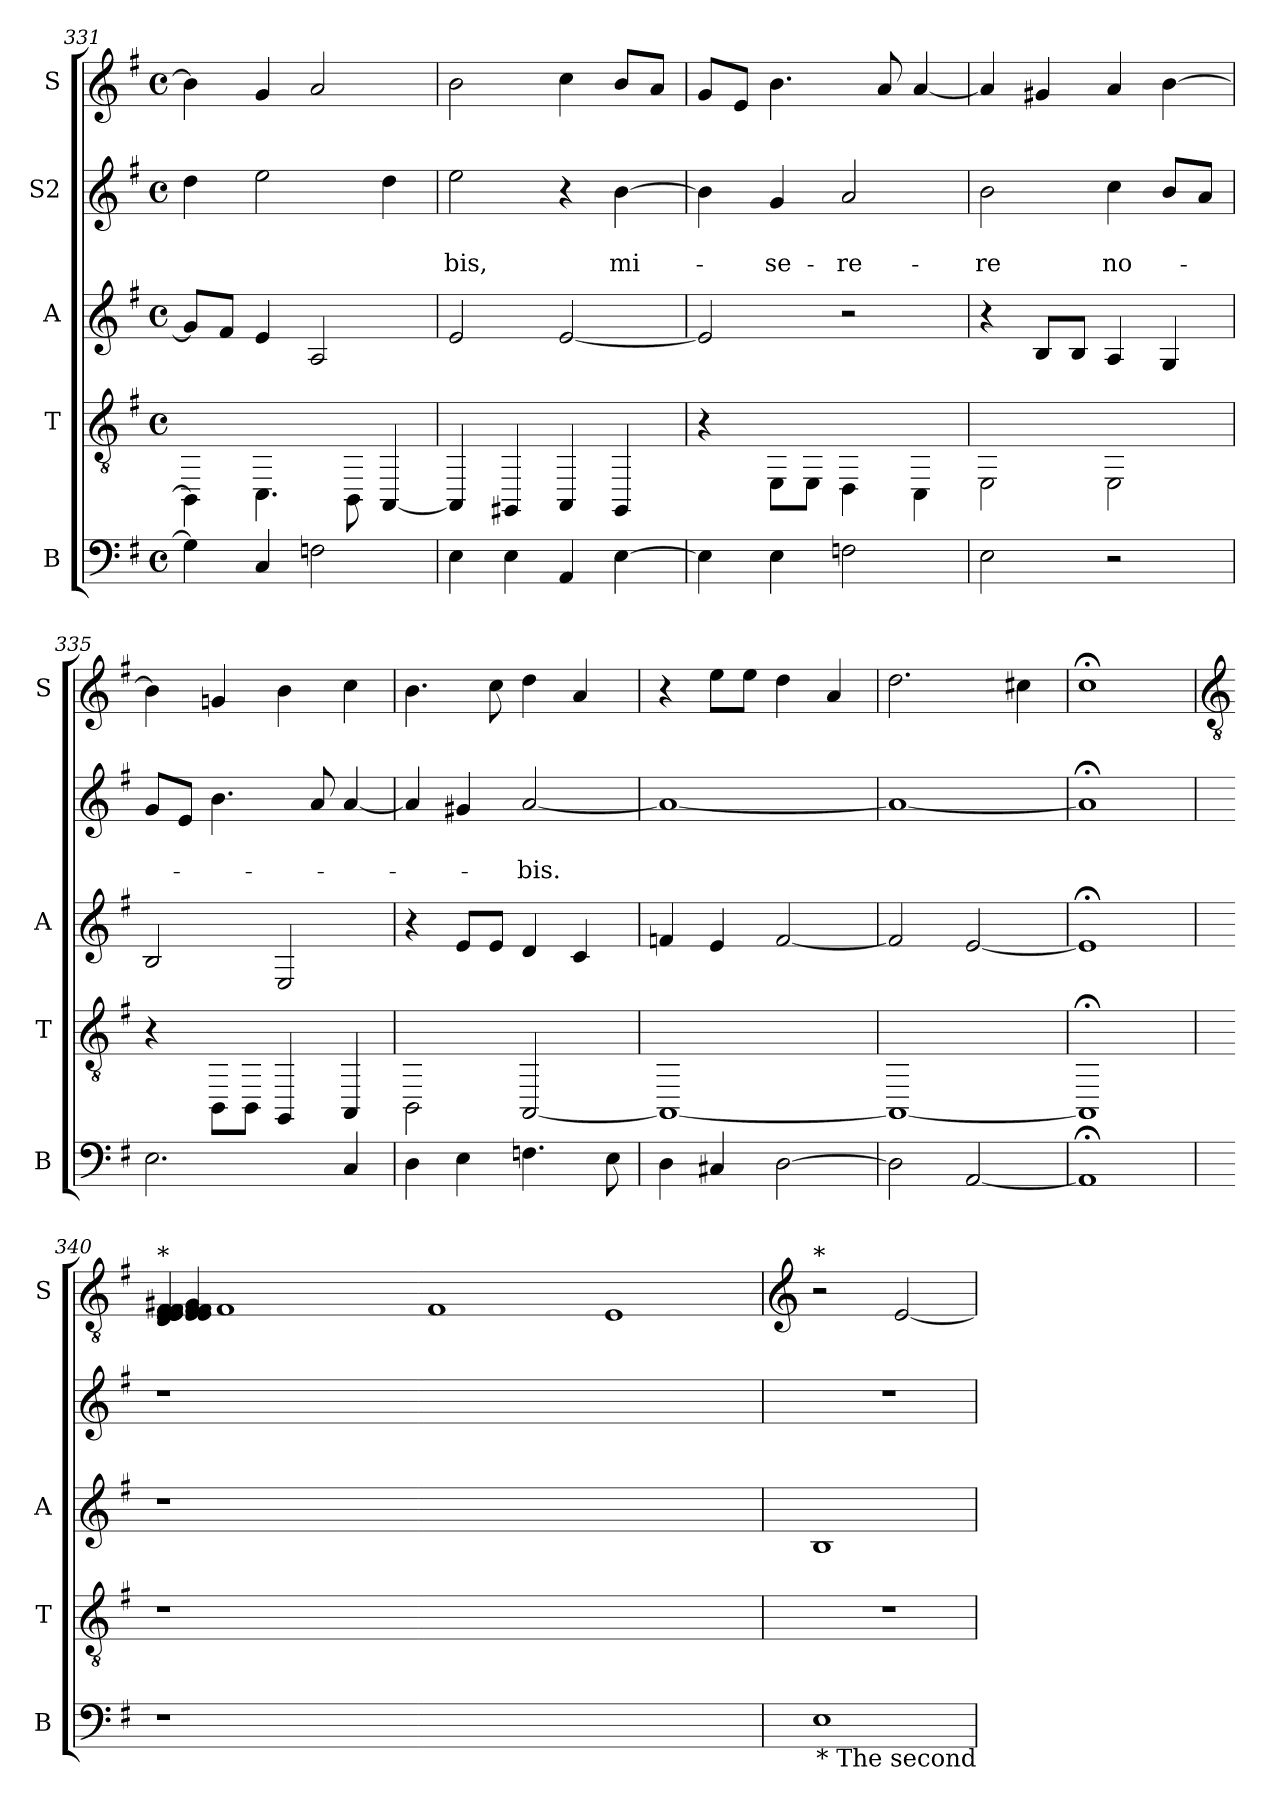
**kern	**kern	**kern	**kern	**text	**text	**kern
*part5	*part4	*part3	*part2	*part2	*part2	*part1
*staff5	*staff4	*staff3	*staff2	*staff2	*staff2	*staff1
*I"B	*I"T	*I"A	*I"S2	*	*	*I"S
*I'B	*I'T	*I'A	*	*	*	*I'S
*clefF4	*clefGv2	*clefG2	*clefG2	*	*	*clefG2
*k[f#]	*k[f#]	*k[f#]	*k[f#]	*	*	*k[f#]
*G:	*G:	*G:	*G:	*	*	*G:
*M4/4	*M4/4	*M4/4	*M4/4	*	*	*M4/4
*met(c)	*met(c)	*met(c)	*met(c)	*	*	*met(c)
=331	=331	=331	=331	=331	=331	=331
4G\]	4BBB\]	8g/L]	4dd\	.	.	4b\]
.	.	8f#/J	.	.	.	.
4C/	4.CC\	4e/	2ee\	.	.	4g/
2Fn\	.	2A/	.	.	.	2a/
.	8BBB\	.	.	.	.	.
.	[<4AAA/	.	4dd\	.	.	.
=332	=332	=332	=332	=332	=332	=332
!	!	!	!	!	!LO:LY:b	!
4E\	4AAA/]	2e/	2ee\	.	-bis,	2b\
4E\	4GGG#X/	.	.	.	.	.
4AA/	4AAA/	[<2e/	4r	.	.	4cc\
!	!	!	!	!	!LO:LY:b	!
[>4E\	4GGG#/	.	[>4b\	.	mi-	8b/L
.	.	.	.	.	.	8a/J
=333	=333	=333	=333	=333	=333	=333
4E\]	4r	2e/]	4b\]	.	.	8g/L
.	.	.	.	.	.	8e/J
!	!	!	!	!	!LO:LY:b	!
4E\	8EE\L	.	4g/	.	-se-	4.b\
.	8EE\J	.	.	.	.	.
!	!	!	!	!	!LO:LY:b	!
2Fn\	4DD\	2r	2a/	.	-re-	.
.	.	.	.	.	.	8a/
.	4CC\	.	.	.	.	[>4a/
!!LO:PB:g=z
=334	=334	=334	=334	=334	=334	=334
!	!	!	!	!	!LO:LY:b	!
2E\	2EE\	4r	2b\	.	-re	4a/]
.	.	8B/L	.	.	.	4g#X/
.	.	8B/J	.	.	.	.
!	!	!	!	!	!LO:LY:b	!
2r	2EE\	4A/	4cc\	.	no-	4a/
.	.	4G/	8b/L	.	.	[>4b\
.	.	.	8a/J	.	.	.
=335	=335	=335	=335	=335	=335	=335
2.E\	4r	2B/	8g/L	.	.	4b\]
.	.	.	8e/J	.	.	.
.	8BBB\L	.	4.b\	.	.	4gn/
.	8BBB\J	.	.	.	.	.
.	4GGG/	2E/	.	.	.	4b\
.	.	.	8a/	.	.	.
4C/	4AAA/	.	[<4a/	.	.	4cc\
=336	=336	=336	=336	=336	=336	=336
4D\	2BBB\	4r	4a/]	.	.	4.b\
4E\	.	8e/L	4g#X/	.	.	.
.	.	8e/J	.	.	.	8cc\
!	!	!	!	!	!LO:LY:b	!
4.Fn\	[<2AAA/	4d/	[<2a/	.	-bis.	4dd\
.	.	4c/	.	.	.	4a/
8E\	.	.	.	.	.	.
=337	=337	=337	=337	=337	=337	=337
4D\	1AAA_	4fn/	1a_	.	.	4r
4C#X/	.	4e/	.	.	.	8ee\L
.	.	.	.	.	.	8ee\J
[>2D\	.	[<2f/	.	.	.	4dd\
.	.	.	.	.	.	4a/
=338	=338	=338	=338	=338	=338	=338
2D\]	1AAA_	2f/]	1a_	.	.	2.dd\
[<2AA/	.	[<2e/	.	.	.	.
.	.	.	.	.	.	4cc#X\
=339	=339	=339	=339	=339	=339	=339
1AA;]	1AAA;]	1e;]	1a;]	.	.	1cc;<
!!LO:LB:g=z
=340	=340	=340	=340	=340	=340	=340
*	*	*	*	*	*	*clefGv2
*	*	*	*	*	*	*^
!	!	!	!	!	!	!LO:TX:a:t=*	!
1r	1r	1r	1r	.	.	4D/ 4E/ 4E/ 4E/ 4E/ 4E/ 4E/ 4F#/ 4F#/ 4F#/ 4F#/ 4F#/	4E/ 4E/ 4F#/ 4F#/ 4G#X/
.	.	.	.	.	.	1F#	2%7ryy
0ryy	0ryy	0ryy	0ryy	.	.	.	.
.	.	.	.	.	.	4ryy	.
.	.	.	.	.	.	1F#	.
.	.	.	.	.	.	4ryy	.
.	.	.	.	.	.	1E	.
2.ryy	2.ryy	2.ryy	2.ryy	.	.	.	.
*	*	*	*	*	*	*v	*v
!!LO:LB:g=z
=341	=341	=341	=341	=341	=341	=341
*	*	*	*	*	*	*clefG2
!	!	!	!	!	!	!LO:TX:a:t=*
1E	1r	1B	1r	.	.	2r
.	.	.	.	.	.	[<2e/
!LO:TX:b:t=* The second	!	!	!	!	!	!
=	=	=	=	=	=	=
*-	*-	*-	*-	*-	*-	*-
